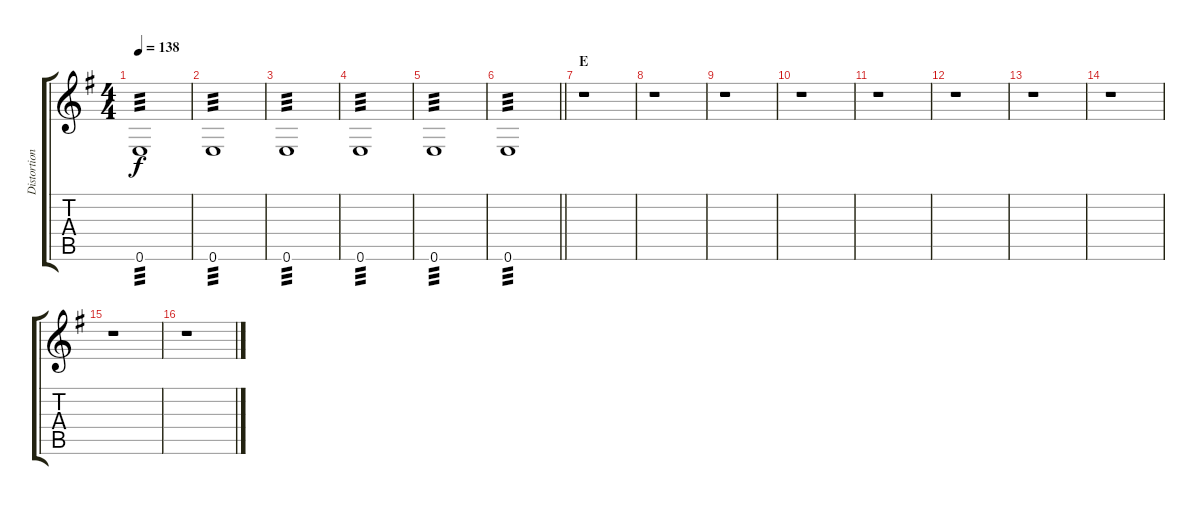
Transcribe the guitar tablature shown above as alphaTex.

\track ("Distortion 2" "Distortion") {instrument distortionguitar}
\staff {score tabs}
\tuning (E4 B3 G3 D3 A2 E2) {hide}
\ts (4 4)
\tempo 138
\clef g2
\ks g
0.6.1{tp 3 dy f} |
0.6.1{tp 3} |
0.6.1{tp 3} |
0.6.1{tp 3} |
0.6.1{tp 3} |
\barLineRight lightlight
0.6.1{tp 3} |
\section ("" "E")
r.1 |
r.1 |
r.1 |
r.1 |
r.1 |
r.1 |
r.1 |
r.1 |
r.1 |
r.1
